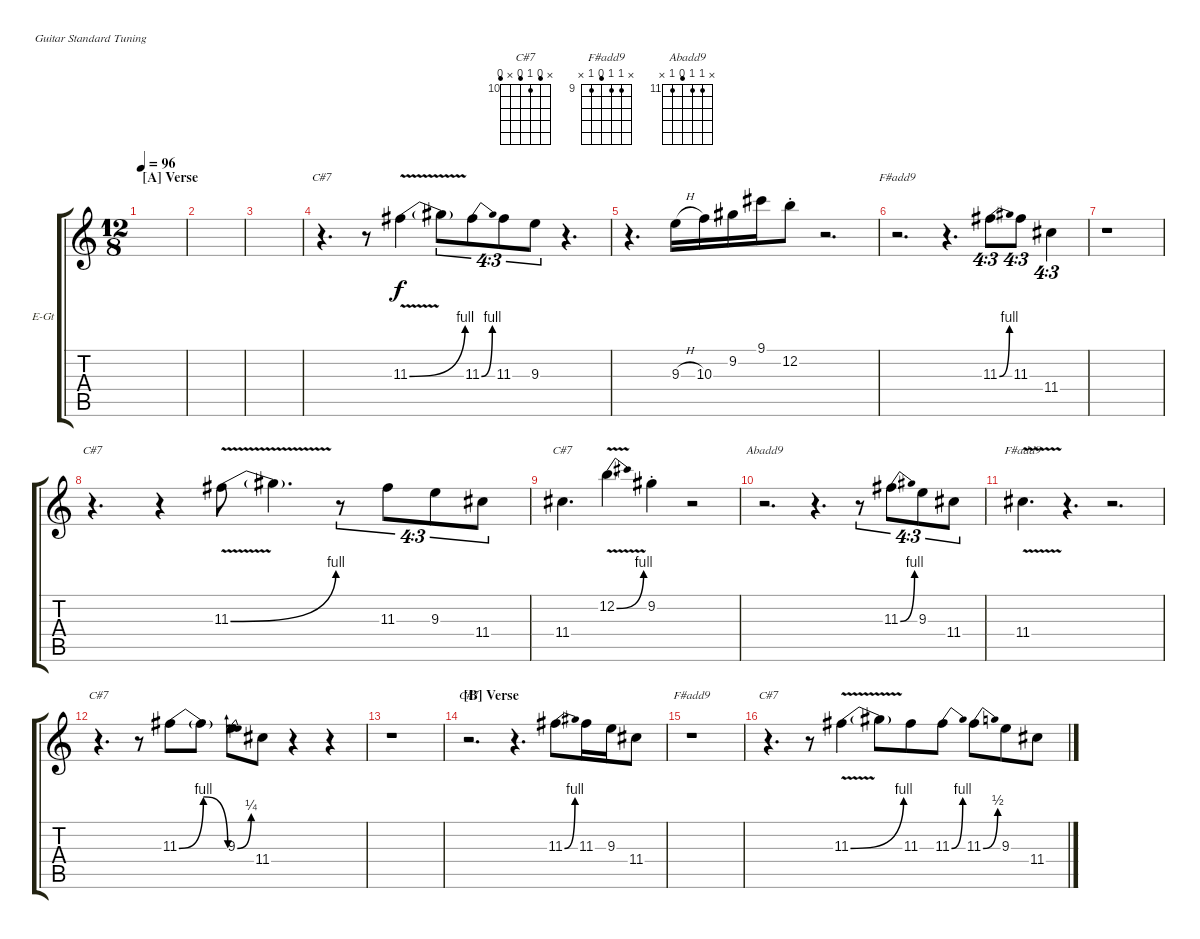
\bracketExtendMode groupsimilarinstruments
\firstSystemTrackNameOrientation horizontal
\otherSystemsTrackNameOrientation horizontal
\track ("(Freddie King) Overdriven Gtr" "E-Gt") {instrument acousticgrandpiano}
\staff {score tabs}
\tuning (E4 B3 G3 D3 A2 E2)
\displaytranspose 12
\chord ("C#7" x 9 10 9 x 9) {firstfret 10}
\chord ("F#add9" x 9 9 8 9 x) {firstfret 9}
\chord ("Abadd9" x 11 11 10 11 x) {firstfret 11}
\ts (12 8)
\section ("A" "Verse")
\tempo 96
\clef g2
\ks c
|
|
|
r.4{d ch "C#7"} r.8 11.3{be (bend 0 0 60 4) v}.4 11.3{t}.8{tu (4 3)} 11.3{be (bend 0 0 60 4)}.8{tu (4 3)} 11.3.8{tu (4 3)} 9.3.8{tu (4 3)} r.4{d} |
r.4{d} 9.3{h}.16 10.3.16 9.2.16 9.1.16 12.2{st}.8 r.2{d} |
r.2{d ch "F#add9"} r.4{d} 11.3{be (bend 0 0 60 4)}.8{tu (4 3)} 11.3.8{tu (4 3)} 11.4.4{tu (4 3)} |
r.1 |
r.4{d ch "C#7"} r.4 11.3{be (bend 0 0 60 4) v}.8 11.3{t}.4{d} r.8{tu (4 3)} 11.3.8{tu (4 3)} 9.3.8{tu (4 3)} 11.4.8{tu (4 3)} |
11.4.4{d ch "C#7"} 12.2{be (bend 0 0 60 4) v}.4{d} 9.2{st}.4 r.2 |
r.2{d ch "Abadd9"} r.4{d} r.8{tu (4 3)} 11.3{be (bend 0 0 60 4)}.8{tu (4 3)} 9.3.8{tu (4 3)} 11.4.8{tu (4 3)} |
11.4{v}.4{d ch "F#add9"} r.4{d} r.2{d} |
r.4{d ch "C#7"} r.8 11.3{be (bendrelease 0 0 30 4 30 4 60 0)}.8 11.3{t}.8 9.3{be (bend 0 0 60 1)}.8 11.4.8 r.4 r.4 |
r.1 |
\section ("B" "Verse")
r.2{d ch "C#7"} r.4{d} 11.3{be (bend 0 0 60 4)}.8 11.3.16 9.3.16 11.4.8 |
r.1{ch "F#add9"} |
r.4{d ch "C#7"} r.8 11.3{be (bend 0 0 60 4) v}.4 11.3{t}.8 11.3.8 11.3{be (bend 0 0 60 4)}.8 11.3{be (bend 0 0 60 2)}.8 9.3.8 11.4.8
